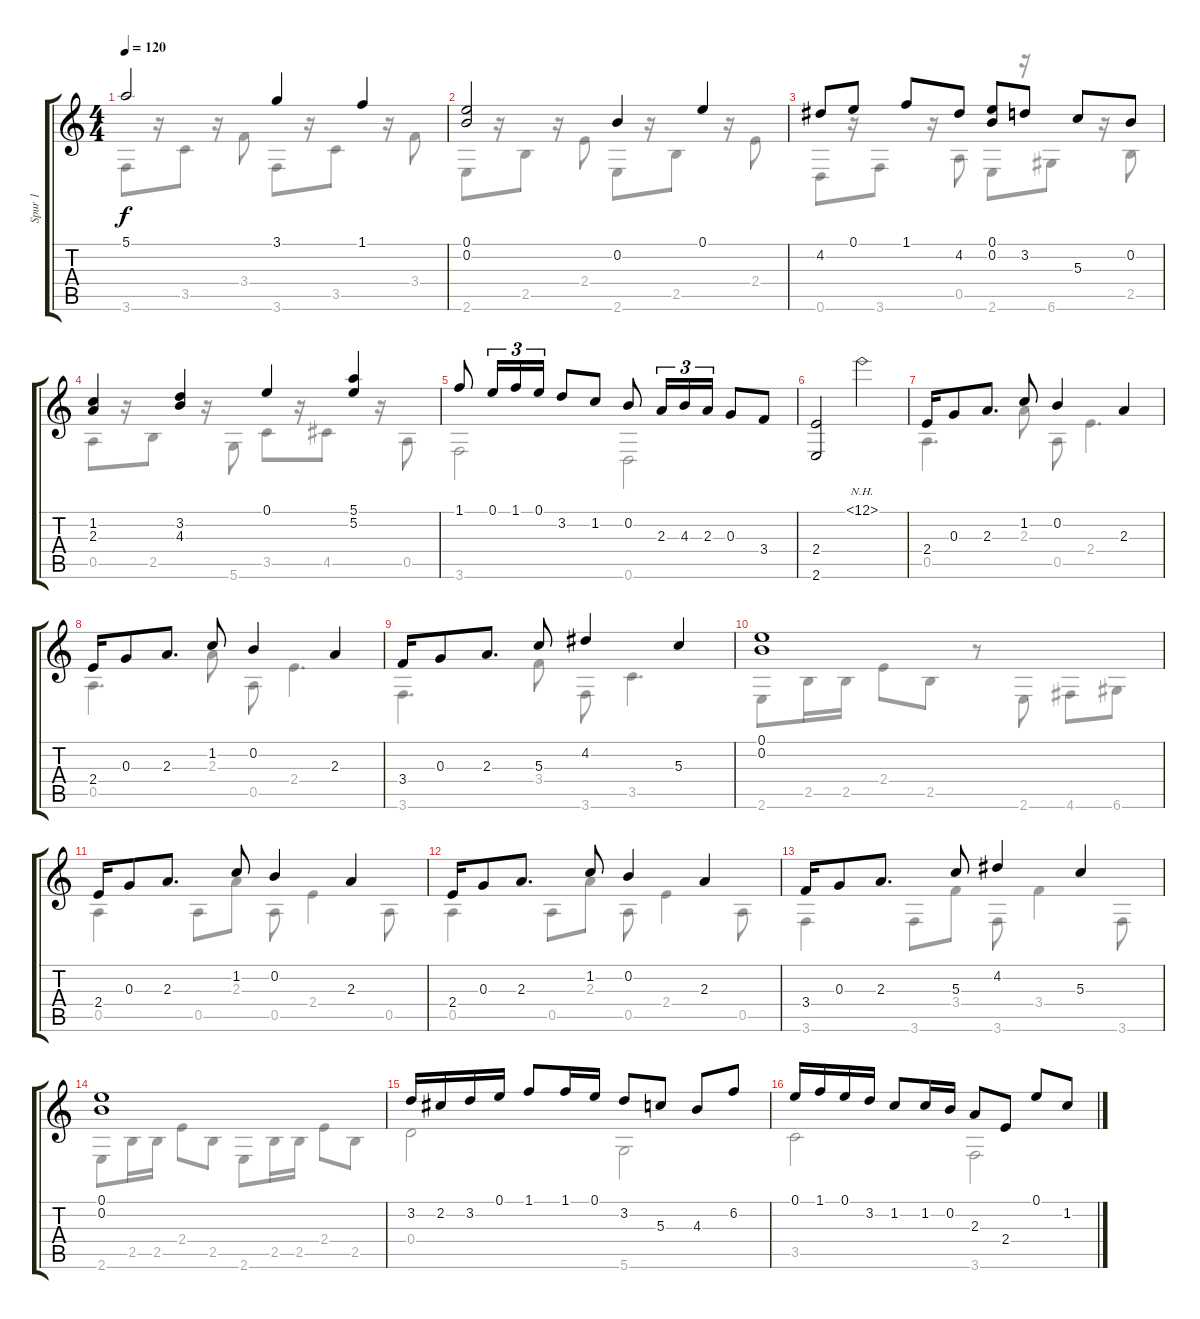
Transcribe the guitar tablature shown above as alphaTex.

\track ("Spur 1" "Spur 1") {instrument acousticguitarnylon}
\staff {score tabs}
\tuning (E4 B3 G3 D3 A2 D2) {hide}
\voice
\ts (4 4)
\tempo 120
\clef g2
\ks c
5.1.2{dy f} 3.1.4 1.1.4 |
(0.1 0.2).2 0.2.4 0.1.4 |
4.2.8 0.1.8 1.1.8 4.2.8 (0.1 0.2).8 3.2.8 5.3.8 0.2.8 |
(1.2 2.3).4 (3.2 4.3).4 0.1.4 (5.1 5.2).4 |
1.1.8 0.1.16{tu (3 2)} 1.1.16{tu (3 2)} 0.1.16{tu (3 2)} 3.2.8 1.2.8 0.2.8 2.3.16{tu (3 2)} 4.3.16{tu (3 2)} 2.3.16{tu (3 2)} 0.3.8 3.4.8 |
(2.4 2.6).2 12.1{nh}.2 |
2.4.16 0.3.8 2.3.8{d} 1.2.8 0.2.4 2.3.4 |
2.4.16 0.3.8 2.3.8{d} 1.2.8 0.2.4 2.3.4 |
3.4.16 0.3.8 2.3.8{d} 5.3.8 4.2.4 5.3.4 |
(0.1 0.2).1 |
2.4.16 0.3.8 2.3.8{d} 1.2.8 0.2.4 2.3.4 |
2.4.16 0.3.8 2.3.8{d} 1.2.8 0.2.4 2.3.4 |
3.4.16 0.3.8 2.3.8{d} 5.3.8 4.2.4 5.3.4 |
(0.1 0.2).1 |
3.2.16 2.2.16 3.2.16 0.1.16 1.1.8 1.1.16 0.1.16 3.2.8 5.3.8 4.3.8 6.2.8 |
0.1.16 1.1.16 0.1.16 3.2.16 1.2.8 1.2.16 0.2.16 2.3.8 2.4.8 0.1.8 1.2.8
\voice
\clef g2
\ottava regular
\simile none
\ks c
3.6.8{dy f} r.16 3.5.8 r.16 3.4.8 3.6.8 r.16 3.5.8 r.16 3.4.8 |
2.6.8 r.16 2.5.8 r.16 2.4.8 2.6.8 r.16 2.5.8 r.16 2.4.8 |
0.6.8 r.16 3.6.8 r.16 0.5.8 2.6.8 r.16 6.6.8 r.16 2.5.8 |
0.5.8 r.16 2.5.8 r.16 5.6.8 3.5.8 r.16 4.5.8 r.16 0.5.8 |
3.6.2 0.6.2 |
|
0.5.4{d} 2.3.8 0.5.8 2.4.4{d} |
0.5.4{d} 2.3.8 0.5.8 2.4.4{d} |
3.6.4{d} 3.4.8 3.6.8 3.5.4{d} |
2.6.8 2.5.16 2.5.16 2.4.8 2.5.8 r.8 2.6.8 4.6.8 6.6.8 |
0.5.4 0.5.8 2.3.8 0.5.8 2.4.4 0.5.8 |
0.5.4 0.5.8 2.3.8 0.5.8 2.4.4 0.5.8 |
3.6.4 3.6.8 3.4.8 3.6.8 3.4.4 3.6.8 |
2.6.8 2.5.16 2.5.16 2.4.8 2.5.8 2.6.8 2.5.16 2.5.16 2.4.8 2.5.8 |
0.4.2 5.6.2 |
3.5.2 3.6.2
